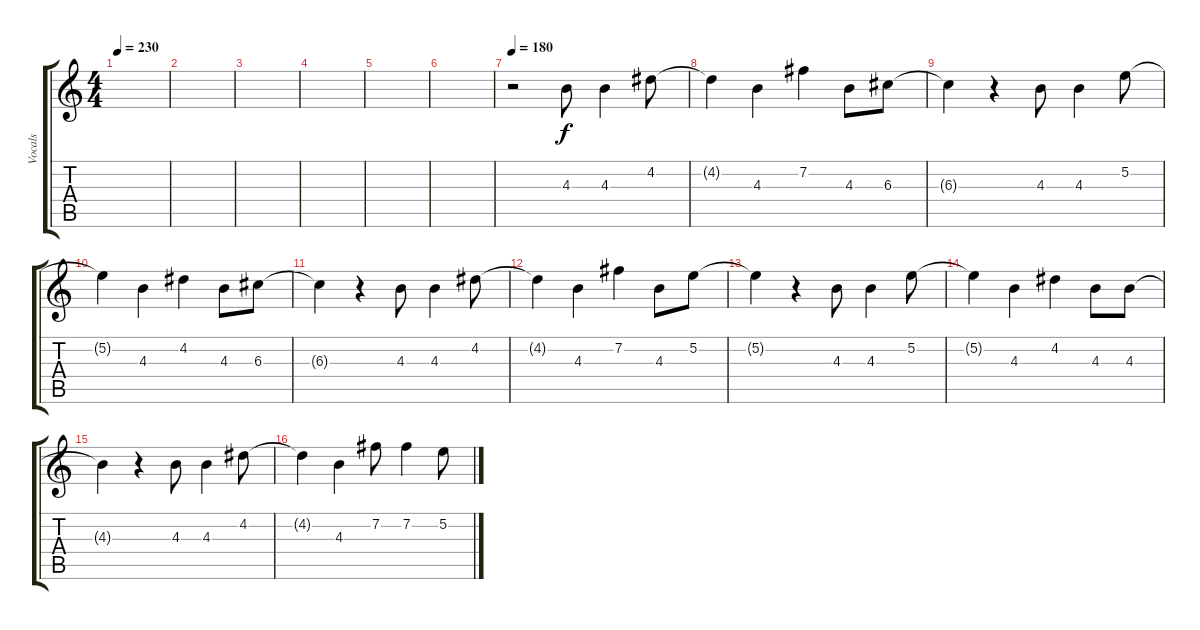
\track ("Vocals" "Vocals") {instrument overdrivenguitar}
\staff {score tabs}
\tuning (E4 B3 G3 D3 A2 E2) {hide}
\ts (4 4)
\tempo 230
\clef g2
\ks c
|
|
|
|
|
|
\tempo 180
r.2 4.3.8 4.3.4 4.2.8 |
4.2{t}.4 4.3.4 7.2.4 4.3.8 6.3.8 |
6.3{t}.4 r.4 4.3.8 4.3.4 5.2.8 |
5.2{t}.4 4.3.4 4.2.4 4.3.8 6.3.8 |
6.3{t}.4 r.4 4.3.8 4.3.4 4.2.8 |
4.2{t}.4 4.3.4 7.2.4 4.3.8 5.2.8 |
5.2{t}.4 r.4 4.3.8 4.3.4 5.2.8 |
5.2{t}.4 4.3.4 4.2.4 4.3.8 4.3.8 |
4.3{t}.4 r.4 4.3.8 4.3.4 4.2.8 |
4.2{t}.4 4.3.4 7.2.8 7.2.4 5.2.8
